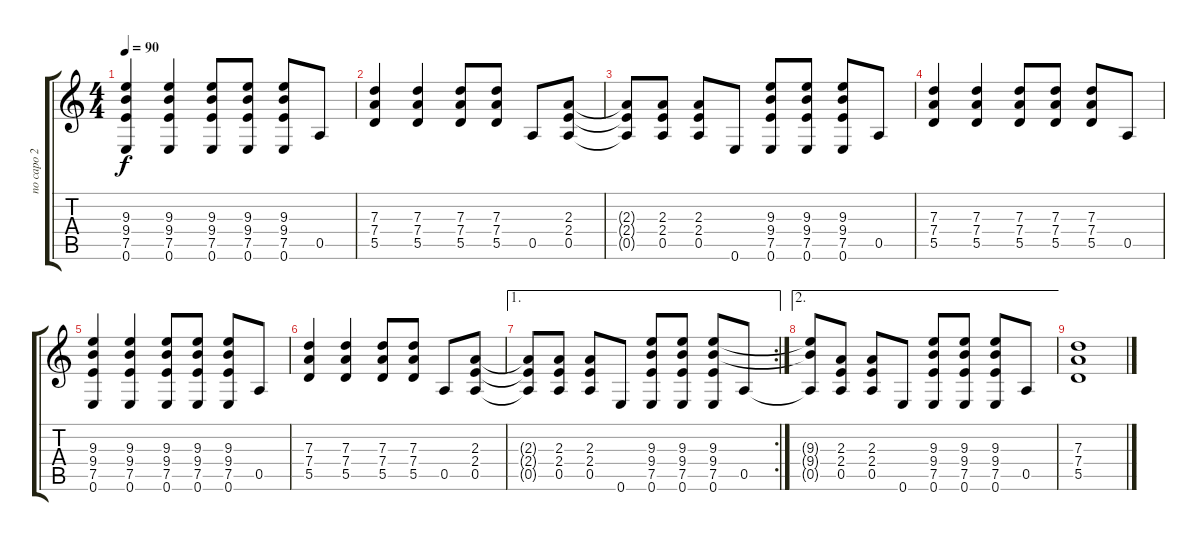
\track ("no capo 2" "no capo 2") {instrument distortionguitar}
\staff {score tabs}
\tuning (E4 B3 G3 D3 A2 E2) {hide}
\ts (4 4)
\tempo 90
\clef g2
\ks c
(9.3 9.4 7.5 0.6).4{dy f} (9.3 9.4 7.5 0.6).4 (9.3 9.4 7.5 0.6).8 (9.3 9.4 7.5 0.6).8 (9.3 9.4 7.5 0.6).8 0.5.8 |
(7.3 7.4 5.5).4 (7.3 7.4 5.5).4 (7.3 7.4 5.5).8 (7.3 7.4 5.5).8 0.5.8 (2.3 2.4 0.5).8 |
(2.3{t} 2.4{t} 0.5{t}).8 (2.3 2.4 0.5).8 (2.3 2.4 0.5).8 0.6.8 (9.3 9.4 7.5 0.6).8 (9.3 9.4 7.5 0.6).8 (9.3 9.4 7.5 0.6).8 0.5.8 |
(7.3 7.4 5.5).4 (7.3 7.4 5.5).4 (7.3 7.4 5.5).8 (7.3 7.4 5.5).8 (7.3 7.4 5.5).8 0.5.8 |
(9.3 9.4 7.5 0.6).4 (9.3 9.4 7.5 0.6).4 (9.3 9.4 7.5 0.6).8 (9.3 9.4 7.5 0.6).8 (9.3 9.4 7.5 0.6).8 0.5.8 |
(7.3 7.4 5.5).4 (7.3 7.4 5.5).4 (7.3 7.4 5.5).8 (7.3 7.4 5.5).8 0.5.8 (2.3 2.4 0.5).8 |
\ae 1
\rc 2
(2.3{t} 2.4{t} 0.5{t}).8 (2.3 2.4 0.5).8 (2.3 2.4 0.5).8 0.6.8 (9.3 9.4 7.5 0.6).8 (9.3 9.4 7.5 0.6).8 (9.3 9.4 7.5 0.6).8 0.5.8 |
\ae 2
(9.3{t} 9.4{t} 0.5{t}).8 (2.3 2.4 0.5).8 (2.3 2.4 0.5).8 0.6.8 (9.3 9.4 7.5 0.6).8 (9.3 9.4 7.5 0.6).8 (9.3 9.4 7.5 0.6).8 0.5.8 |
(7.3 7.4 5.5).1{volume 16}
